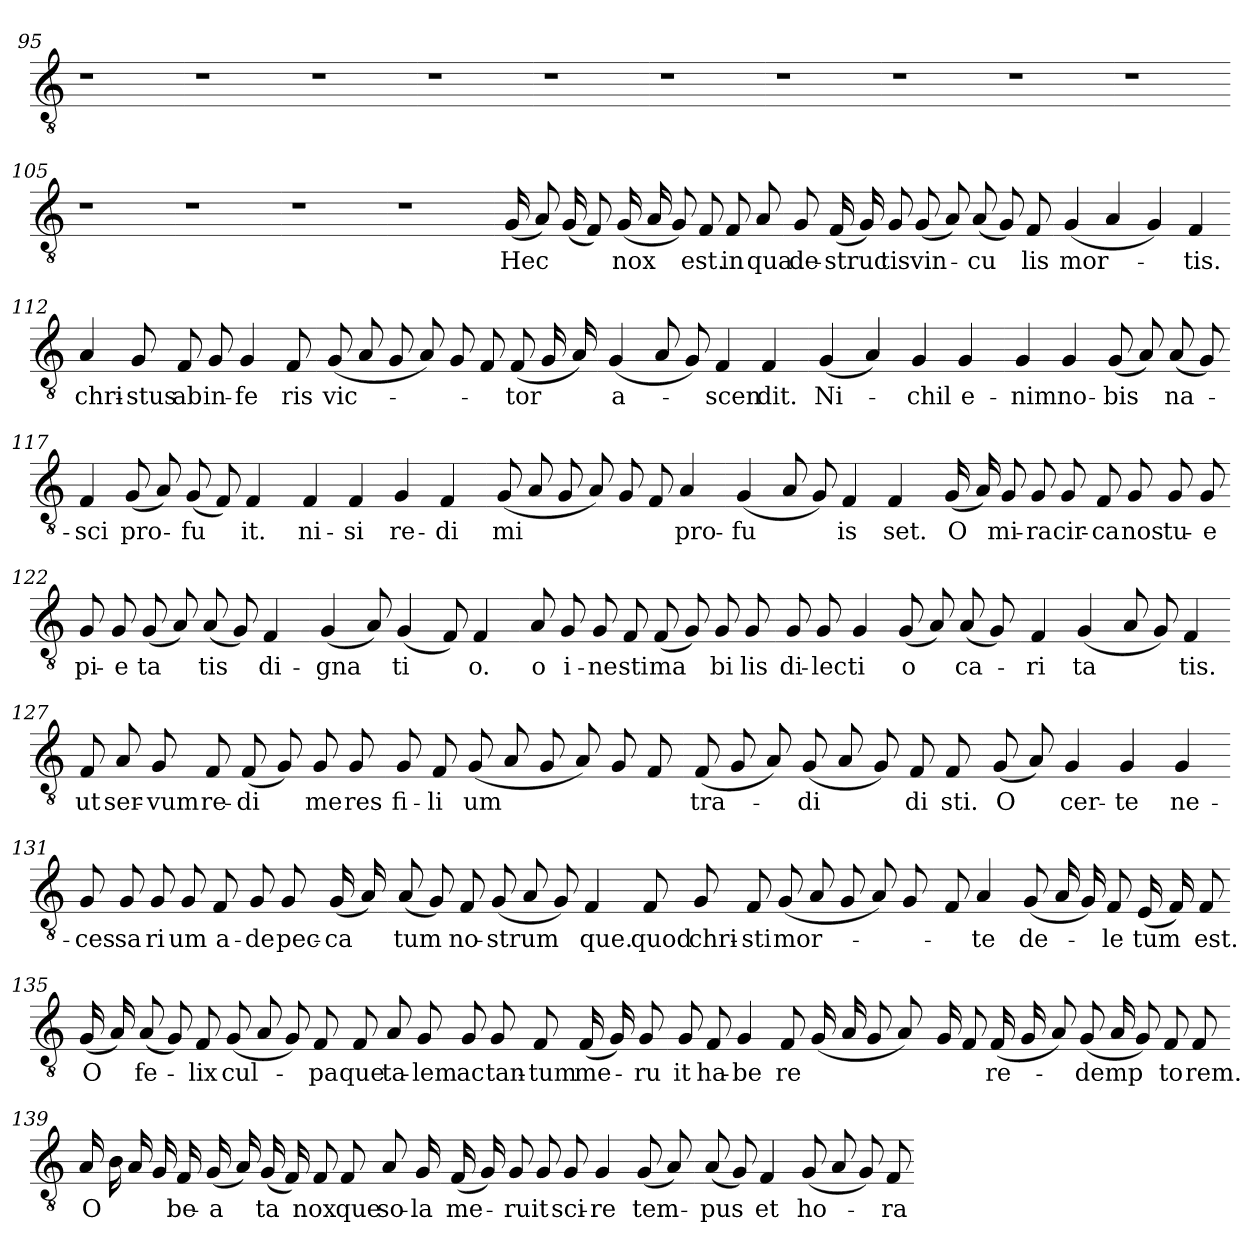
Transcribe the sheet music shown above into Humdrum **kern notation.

**kern	**text
*part1	*part1
*staff1	*staff1
*clefGv2	*
*k[]	*
=95	=95
1r	.
=96-	=96-
1r	.
=97-	=97-
1r	.
=98-	=98-
1r	.
=99-	=99-
1r	.
=100-	=100-
1r	.
=101-	=101-
1r	.
=102-	=102-
1r	.
=103-	=103-
1r	.
=104-	=104-
1r	.
=105-	=105-
1r	.
=106-	=106-
1r	.
=107-	=107-
1r	.
=108-	=108-
1r	.
=109-	=109-
(16G	Hec
8A)	.
(16G	.
8F)	.
(16G	nox
16A	.
8G)	.
8F	est.
8F	in
8A	qua
=110-	=110-
8G	de-
(16F	struc
16G)	.
8G	-tis
(8G	vin-
8A)	.
(8A	cu
8G)	.
8F	-lis
=111-	=111-
(4G	mor-
4A	.
4G)	.
4F	-tis.
=112-	=112-
4A	chri-
8G	-stus
8F	ab
8G	in-
4G	fe
8F	-ris
=113-	=113-
(8G	vic-
8A	.
8G	.
8A)	.
8G	.
8F	.
(8F	-tor
16G	.
16A)	.
=114-	=114-
(4G	a-
8A	.
8G)	.
4F	scen
4F	-dit.
=115-	=115-
(4G	Ni-
4A)	.
4G	-chil
4G	e-
=116-	=116-
4G	-nim
4G	no-
(8G	-bis
8A)	.
(8A	na-
8G)	.
=117-	=117-
4F	-sci
(8G	pro-
8A)	.
(8G	fu
8F)	.
4F	-it.
=118-	=118-
4F	ni-
4F	-si
4G	re-
4F	di
=119-	=119-
(8G	-mi
8A	.
8G	.
8A)	.
8G	.
8F	.
4A	pro-
=120-	=120-
(4G	fu
8A	.
8G)	.
4F	is
4F	-set.
=121-	=121-
(16G	O
16A)	.
8G	mi-
8G	-ra
8G	cir-
8F	-ca
8G	nos
8G	tu-
8G	-e
=122-	=122-
8G	pi-
8G	e
(8G	ta
8A)	.
(8A	-tis
8G)	.
4F	di-
=123-	=123-
(4G	gna
8A)	.
(4G	ti
8F)	.
4F	-o.
=124-	=124-
8A	o
8G	i-
8G	ne
8F	sti
(8F	ma
8G)	.
8G	bi
8G	-lis
=125-	=125-
8G	di-
8G	lec
4G	ti
(8G	-o
8A)	.
(8A	ca-
8G)	.
=126-	=126-
4F	ri
(4G	ta
8A	.
8G)	.
4F	-tis.
=127-	=127-
8F	ut
8A	ser-
8G	-vum
8F	re-
(8F	di
8G)	.
8G	me
8G	-res
=128-	=128-
8G	fi-
8F	li
(8G	-um
8A	.
8G	.
8A)	.
8G	.
8F	.
=129-	=129-
(8F	tra-
8G	.
8A)	.
(8G	di
8A	.
8G)	.
8F	di
8F	-sti.
=130-	=130-
(8G	O
8A)	.
4G	cer-
4G	-te
4G	ne-
=131-	=131-
8G	ces
8G	sa
8G	ri
8G	-um
8F	a-
8G	-de
8G	pec-
(16G	ca
16A)	.
=132-	=132-
(8A	-tum
8G)	.
8F	no-
(8G	strum
8A	.
8G)	.
4F	-que.
=133-	=133-
8F	quod
8G	chri-
8F	-sti
(8G	mor-
8A	.
8G	.
8A)	.
8G	.
=134-	=134-
8F	.
4A	-te
(8G	de-
16A	.
16G)	.
8F	le
(16E	-tum
16F)	.
8F	est.
=135-	=135-
(16G	O
16A)	.
(8A	fe-
8G)	.
8F	-lix
(8G	cul-
8A	.
8G)	.
8F	-pa
=136-	=136-
8F	que
8A	ta-
8G	-lem
8G	ac
8G	tan-
8F	-tum
(16F	me-
16G)	.
8G	ru
=137-	=137-
8G	-it
8F	ha-
4G	be
8F	-re
(16G	.
16A	.
8G	.
8A)	.
=138-	=138-
16G	.
8F	.
(16F	re-
16G	.
8A)	.
(8G	demp
16A	.
8G)	.
8F	to
8F	-rem.
=139-	=139-
16A	O
16B	.
16A	.
16G	.
16F	be-
(16G	a
16A)	.
(16G	-ta
16F)	.
8F	nox
8F	que
8A	so-
16G	-la
=140-	=140-
(16F	me-
16G)	.
8G	ru
8G	-it
8G	sci-
4G	-re
(8G	tem-
8A)	.
=141-	=141-
(8A	-pus
8G)	.
4F	et
(8G	ho-
8A	.
8G)	.
8F	-ra
=-	=-
*-	*-
